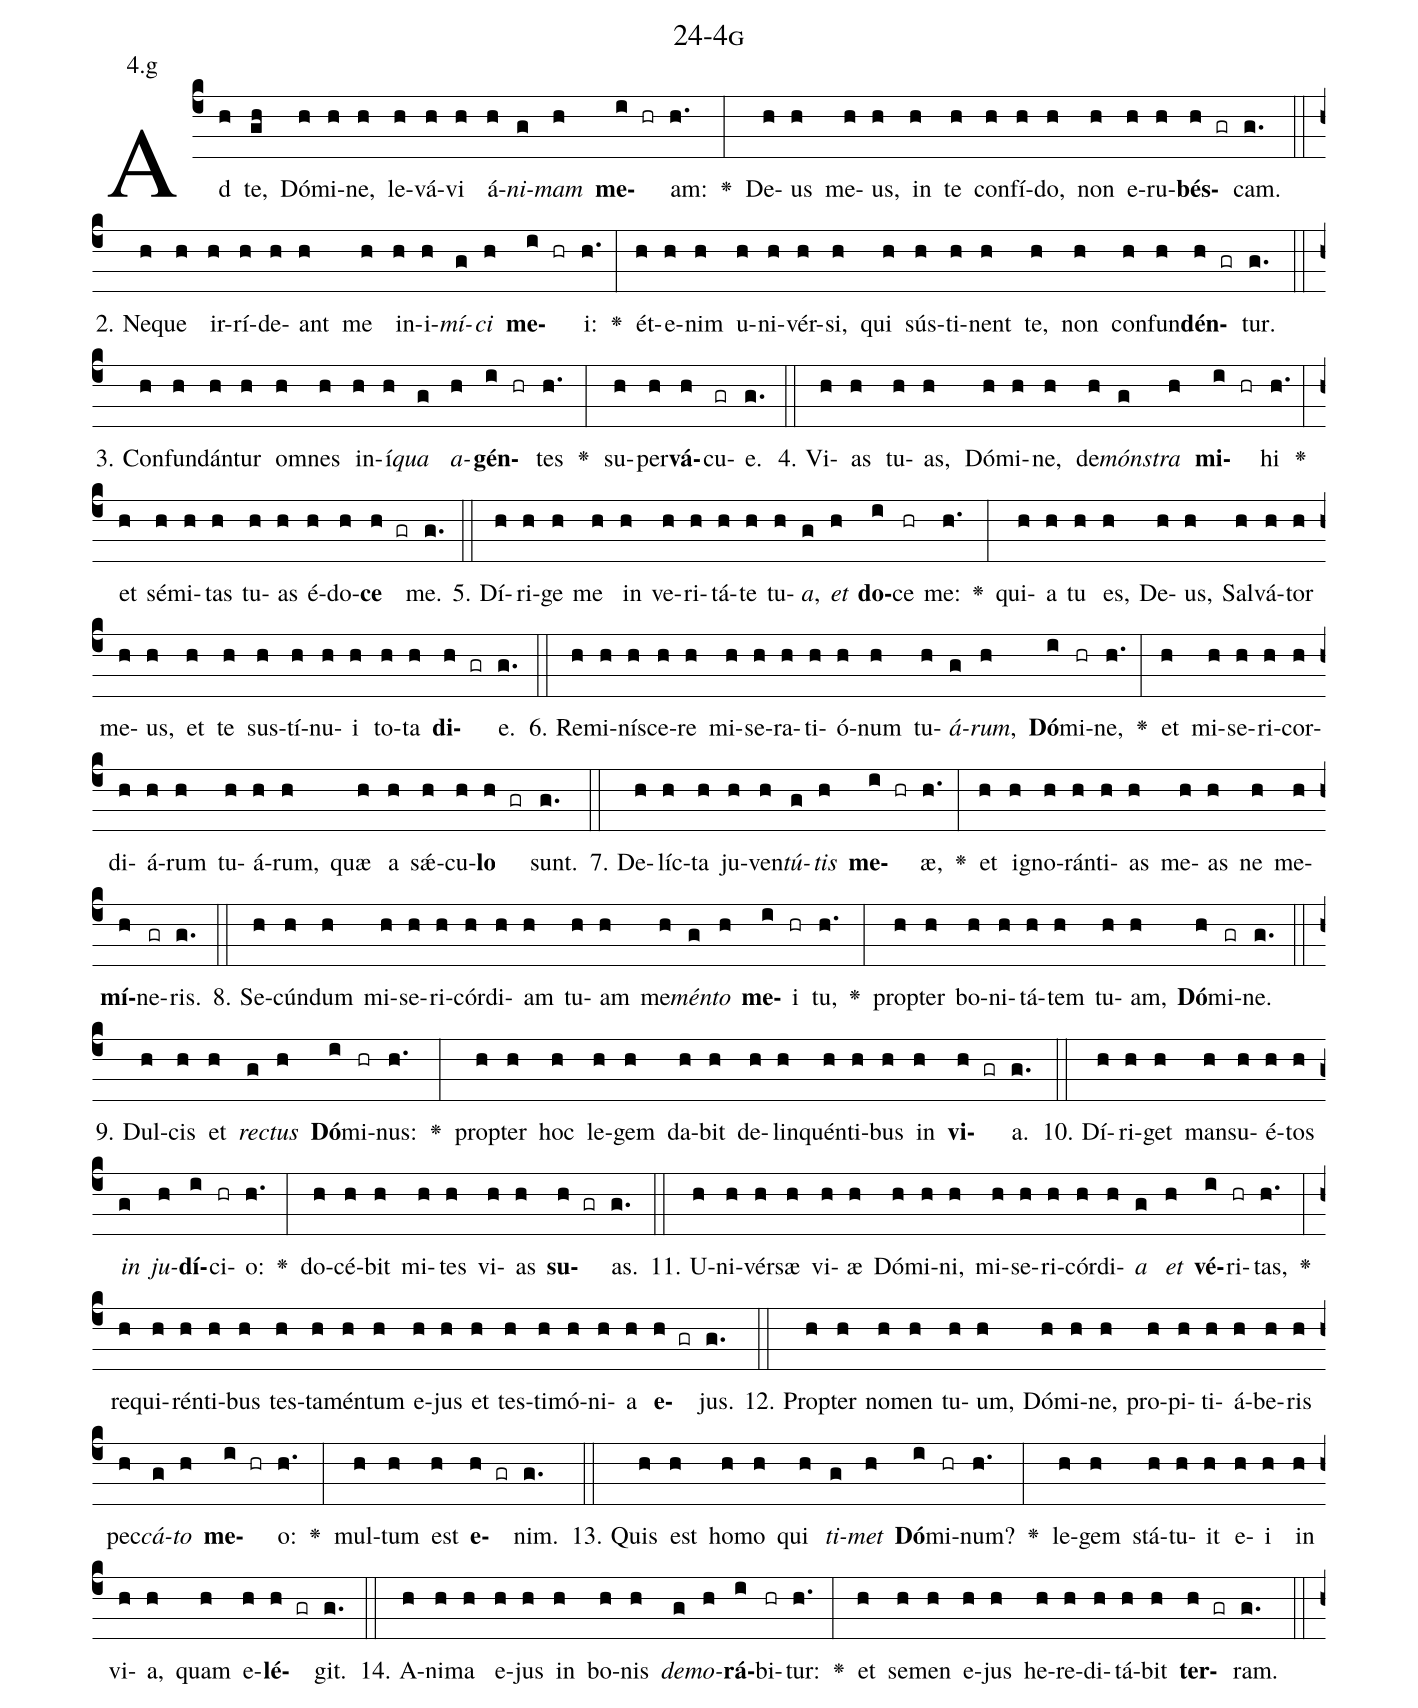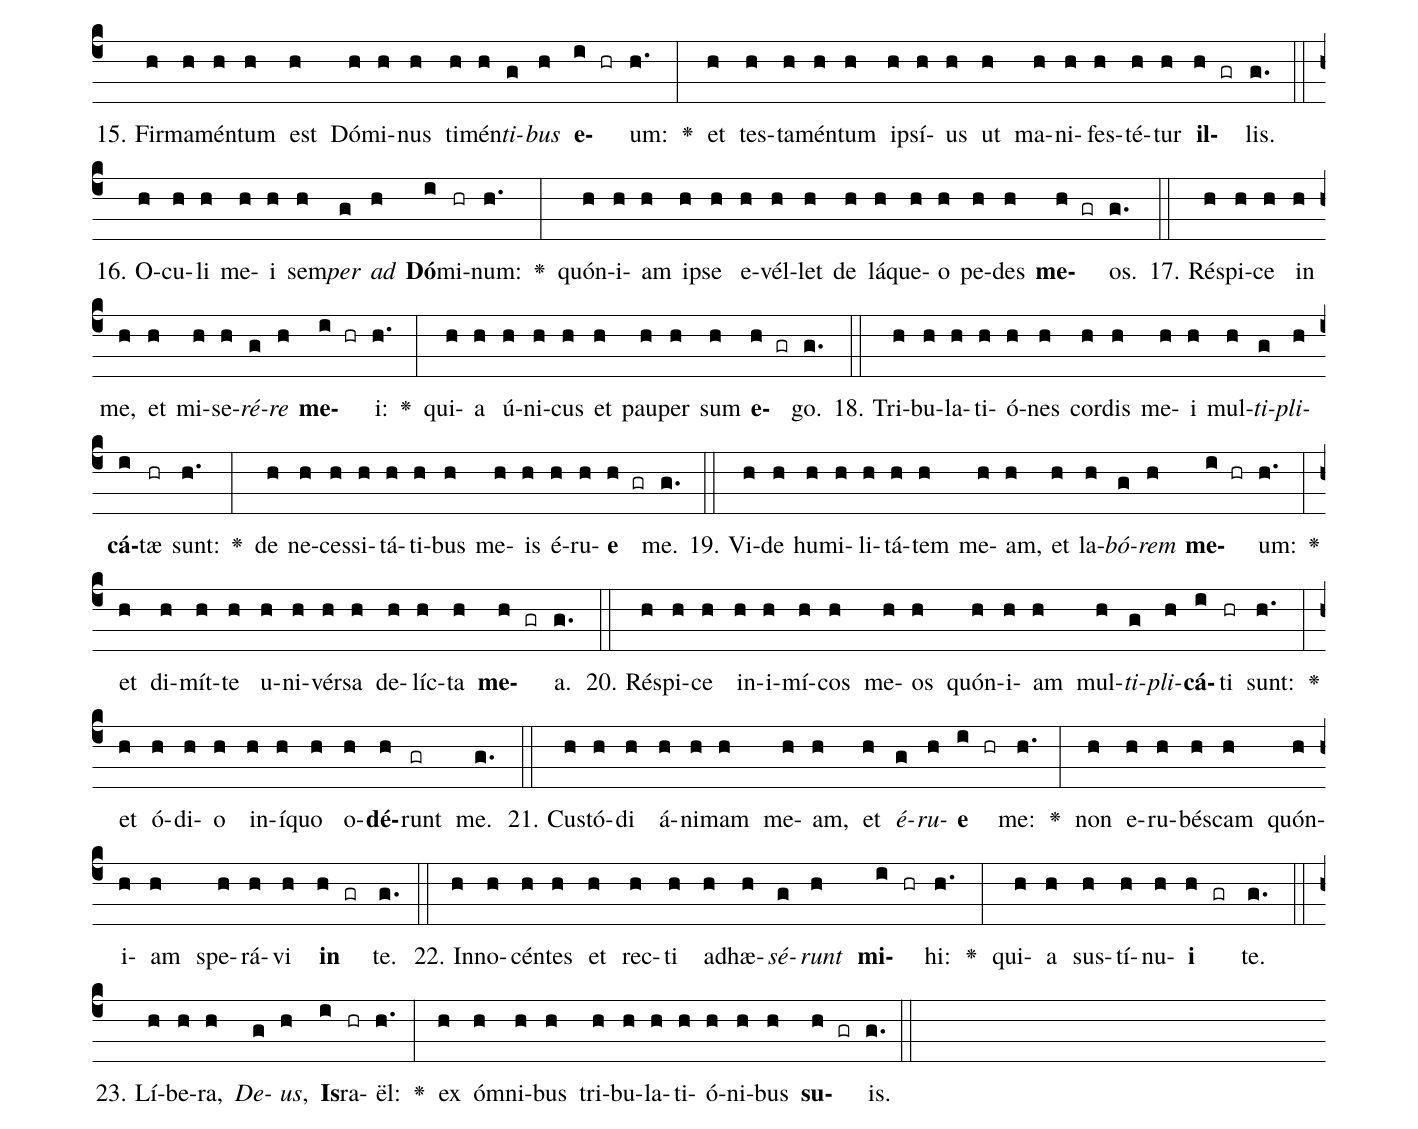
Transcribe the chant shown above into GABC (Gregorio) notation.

name: 24-4g;
annotation: 4.g;
%%
(c4)Ad(h) te,(gh) Dó(h)mi(h)ne,(h) le(h)vá(h)vi(h) á(h)<i>ni</i>(g)<i>mam</i>(h) <b>me</b>(i hr)am:(h.) <v>\greheightstar</v>(:) De(h)us(h) me(h)us,(h) in(h) te(h) con(h)fí(h)do,(h) non(h) e(h)ru(h)<b>bés</b>(h gr)cam.(g.) (::)
2. Ne(h)que(h) ir(h)rí(h)de(h)ant(h) me(h) in(h)i(h)<i>mí</i>(g)<i>ci</i>(h) <b>me</b>(i hr)i:(h.) <v>\greheightstar</v>(:) ét(h)e(h)nim(h) u(h)ni(h)vér(h)si,(h) qui(h) sús(h)ti(h)nent(h) te,(h) non(h) con(h)fun(h)<b>dén</b>(h gr)tur.(g.) (::)
3. Con(h)fun(h)dán(h)tur(h) om(h)nes(h) in(h)í(h)<i>qua</i>(g) <i>a</i>(h)<b>gén</b>(i hr)tes(h.) <v>\greheightstar</v>(:) su(h)per(h)<b>vá</b>(h)cu(gr)e.(g.) (::)
4. Vi(h)as(h) tu(h)as,(h) Dó(h)mi(h)ne,(h) de(h)<i>móns</i>(g)<i>tra</i>(h) <b>mi</b>(i hr)hi(h.) <v>\greheightstar</v>(:) et(h) sé(h)mi(h)tas(h) tu(h)as(h) é(h)do(h)<b>ce</b>(h gr) me.(g.) (::)
5. Dí(h)ri(h)ge(h) me(h) in(h) ve(h)ri(h)tá(h)te(h) tu(h)<i>a</i>,(g) <i>et</i>(h) <b>do</b>(i)ce(hr) me:(h.) <v>\greheightstar</v>(:) qui(h)a(h) tu(h) es,(h) De(h)us,(h) Sal(h)vá(h)tor(h) me(h)us,(h) et(h) te(h) sus(h)tí(h)nu(h)i(h) to(h)ta(h) <b>di</b>(h gr)e.(g.) (::)
6. Re(h)mi(h)ní(h)sce(h)re(h) mi(h)se(h)ra(h)ti(h)ó(h)num(h) tu(h)<i>á</i>(g)<i>rum</i>,(h) <b>Dó</b>(i)mi(hr)ne,(h.) <v>\greheightstar</v>(:) et(h) mi(h)se(h)ri(h)cor(h)di(h)á(h)rum(h) tu(h)á(h)rum,(h) quæ(h) a(h) sǽ(h)cu(h)<b>lo</b>(h gr) sunt.(g.) (::)
7. De(h)líc(h)ta(h) ju(h)ven(h)<i>tú</i>(g)<i>tis</i>(h) <b>me</b>(i hr)æ,(h.) <v>\greheightstar</v>(:) et(h) i(h)gno(h)rán(h)ti(h)as(h) me(h)as(h) ne(h) me(h)<b>mí</b>(h)ne(gr)ris.(g.) (::)
8. Se(h)cún(h)dum(h) mi(h)se(h)ri(h)cór(h)di(h)am(h) tu(h)am(h) me(h)<i>mén</i>(g)<i>to</i>(h) <b>me</b>(i)i(hr) tu,(h.) <v>\greheightstar</v>(:) prop(h)ter(h) bo(h)ni(h)tá(h)tem(h) tu(h)am,(h) <b>Dó</b>(h)mi(gr)ne.(g.) (::)
9. Dul(h)cis(h) et(h) <i>rec</i>(g)<i>tus</i>(h) <b>Dó</b>(i)mi(hr)nus:(h.) <v>\greheightstar</v>(:) prop(h)ter(h) hoc(h) le(h)gem(h) da(h)bit(h) de(h)lin(h)quén(h)ti(h)bus(h) in(h) <b>vi</b>(h gr)a.(g.) (::)
10. Dí(h)ri(h)get(h) man(h)su(h)é(h)tos(h) <i>in</i>(g) <i>ju</i>(h)<b>dí</b>(i)ci(hr)o:(h.) <v>\greheightstar</v>(:) do(h)cé(h)bit(h) mi(h)tes(h) vi(h)as(h) <b>su</b>(h gr)as.(g.) (::)
11. U(h)ni(h)vér(h)sæ(h) vi(h)æ(h) Dó(h)mi(h)ni,(h) mi(h)se(h)ri(h)cór(h)di(h)<i>a</i>(g) <i>et</i>(h) <b>vé</b>(i)ri(hr)tas,(h.) <v>\greheightstar</v>(:) re(h)qui(h)rén(h)ti(h)bus(h) tes(h)ta(h)mén(h)tum(h) e(h)jus(h) et(h) tes(h)ti(h)mó(h)ni(h)a(h) <b>e</b>(h gr)jus.(g.) (::)
12. Prop(h)ter(h) no(h)men(h) tu(h)um,(h) Dó(h)mi(h)ne,(h) pro(h)pi(h)ti(h)á(h)be(h)ris(h) pec(h)<i>cá</i>(g)<i>to</i>(h) <b>me</b>(i hr)o:(h.) <v>\greheightstar</v>(:) mul(h)tum(h) est(h) <b>e</b>(h gr)nim.(g.) (::)
13. Quis(h) est(h) ho(h)mo(h) qui(h) <i>ti</i>(g)<i>met</i>(h) <b>Dó</b>(i)mi(hr)num?(h.) <v>\greheightstar</v>(:) le(h)gem(h) stá(h)tu(h)it(h) e(h)i(h) in(h) vi(h)a,(h) quam(h) e(h)<b>lé</b>(h gr)git.(g.) (::)
14. A(h)ni(h)ma(h) e(h)jus(h) in(h) bo(h)nis(h) <i>de</i>(g)<i>mo</i>(h)<b>rá</b>(i)bi(hr)tur:(h.) <v>\greheightstar</v>(:) et(h) se(h)men(h) e(h)jus(h) he(h)re(h)di(h)tá(h)bit(h) <b>ter</b>(h gr)ram.(g.) (::)
15. Fir(h)ma(h)mén(h)tum(h) est(h) Dó(h)mi(h)nus(h) ti(h)mén(h)<i>ti</i>(g)<i>bus</i>(h) <b>e</b>(i hr)um:(h.) <v>\greheightstar</v>(:) et(h) tes(h)ta(h)mén(h)tum(h) ip(h)sí(h)us(h) ut(h) ma(h)ni(h)fes(h)té(h)tur(h) <b>il</b>(h gr)lis.(g.) (::)
16. O(h)cu(h)li(h) me(h)i(h) sem(h)<i>per</i>(g) <i>ad</i>(h) <b>Dó</b>(i)mi(hr)num:(h.) <v>\greheightstar</v>(:) quón(h)i(h)am(h) ip(h)se(h) e(h)vél(h)let(h) de(h) lá(h)que(h)o(h) pe(h)des(h) <b>me</b>(h gr)os.(g.) (::)
17. Ré(h)spi(h)ce(h) in(h) me,(h) et(h) mi(h)se(h)<i>ré</i>(g)<i>re</i>(h) <b>me</b>(i hr)i:(h.) <v>\greheightstar</v>(:) qui(h)a(h) ú(h)ni(h)cus(h) et(h) pau(h)per(h) sum(h) <b>e</b>(h gr)go.(g.) (::)
18. Tri(h)bu(h)la(h)ti(h)ó(h)nes(h) cor(h)dis(h) me(h)i(h) mul(h)<i>ti</i>(g)<i>pli</i>(h)<b>cá</b>(i)tæ(hr) sunt:(h.) <v>\greheightstar</v>(:) de(h) ne(h)ces(h)si(h)tá(h)ti(h)bus(h) me(h)is(h) é(h)ru(h)<b>e</b>(h gr) me.(g.) (::)
19. Vi(h)de(h) hu(h)mi(h)li(h)tá(h)tem(h) me(h)am,(h) et(h) la(h)<i>bó</i>(g)<i>rem</i>(h) <b>me</b>(i hr)um:(h.) <v>\greheightstar</v>(:) et(h) di(h)mít(h)te(h) u(h)ni(h)vér(h)sa(h) de(h)líc(h)ta(h) <b>me</b>(h gr)a.(g.) (::)
20. Ré(h)spi(h)ce(h) in(h)i(h)mí(h)cos(h) me(h)os(h) quón(h)i(h)am(h) mul(h)<i>ti</i>(g)<i>pli</i>(h)<b>cá</b>(i)ti(hr) sunt:(h.) <v>\greheightstar</v>(:) et(h) ó(h)di(h)o(h) in(h)í(h)quo(h) o(h)<b>dé</b>(h)runt(gr) me.(g.) (::)
21. Cus(h)tó(h)di(h) á(h)ni(h)mam(h) me(h)am,(h) et(h) <i>é</i>(g)<i>ru</i>(h)<b>e</b>(i hr) me:(h.) <v>\greheightstar</v>(:) non(h) e(h)ru(h)bés(h)cam(h) quón(h)i(h)am(h) spe(h)rá(h)vi(h) <b>in</b>(h gr) te.(g.) (::)
22. In(h)no(h)cén(h)tes(h) et(h) rec(h)ti(h) ad(h)hæ(h)<i>sé</i>(g)<i>runt</i>(h) <b>mi</b>(i hr)hi:(h.) <v>\greheightstar</v>(:) qui(h)a(h) sus(h)tí(h)nu(h)<b>i</b>(h gr) te.(g.) (::)
23. Lí(h)be(h)ra,(h) <i>De</i>(g)<i>us</i>,(h) <b>Is</b>(i)ra(hr)ël:(h.) <v>\greheightstar</v>(:) ex(h) óm(h)ni(h)bus(h) tri(h)bu(h)la(h)ti(h)ó(h)ni(h)bus(h) <b>su</b>(h gr)is.(g.) (::)
